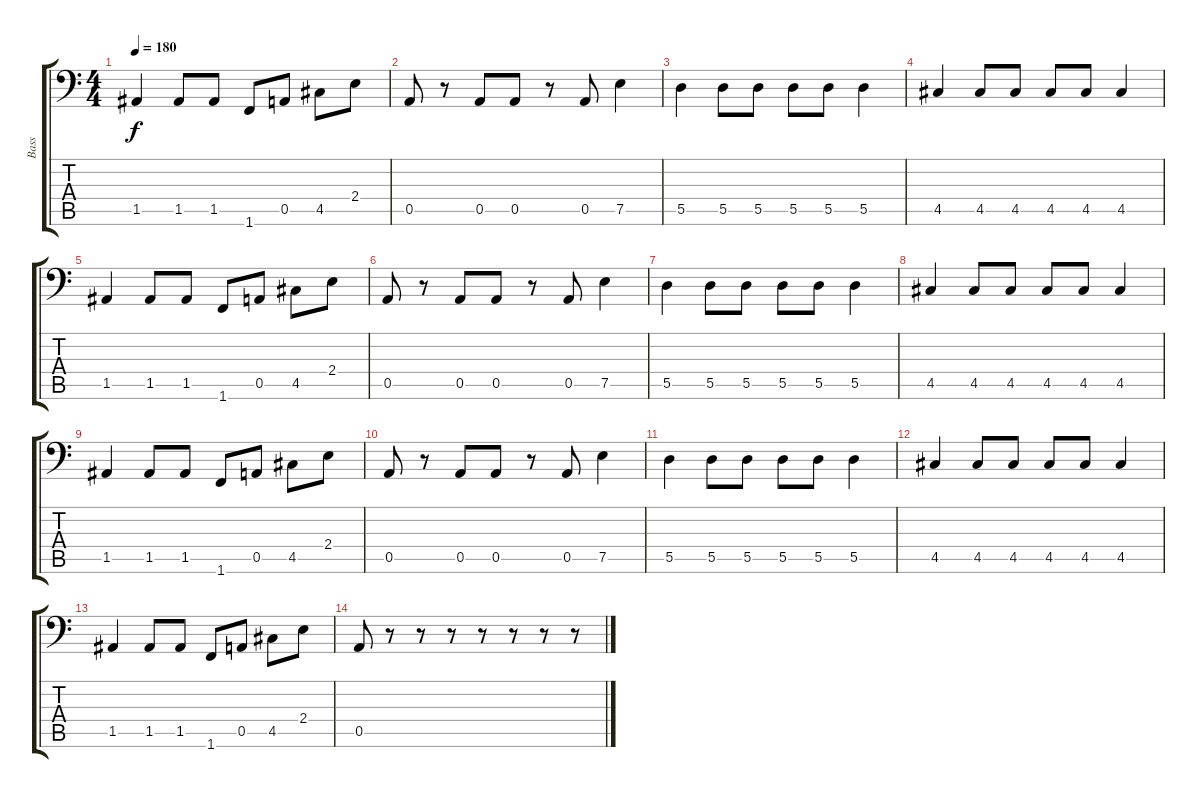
\track ("Bass" "Bass") {instrument electricbasspick}
\staff {score tabs}
\tuning (E4 B3 G2 D2 A1 E1) {hide}
\ts (4 4)
\tempo 180
\clef f4
\ks c
1.5.4{dy f} 1.5.8 1.5.8 1.6.8 0.5.8 4.5.8 2.4.8 |
0.5.8 r.8 0.5.8 0.5.8 r.8 0.5.8 7.5.4 |
5.5.4 5.5.8 5.5.8 5.5.8 5.5.8 5.5.4 |
4.5.4 4.5.8 4.5.8 4.5.8 4.5.8 4.5.4 |
1.5.4 1.5.8 1.5.8 1.6.8 0.5.8 4.5.8 2.4.8 |
0.5.8 r.8 0.5.8 0.5.8 r.8 0.5.8 7.5.4 |
5.5.4 5.5.8 5.5.8 5.5.8 5.5.8 5.5.4 |
4.5.4 4.5.8 4.5.8 4.5.8 4.5.8 4.5.4 |
1.5.4 1.5.8 1.5.8 1.6.8 0.5.8 4.5.8 2.4.8 |
0.5.8 r.8 0.5.8 0.5.8 r.8 0.5.8 7.5.4 |
5.5.4 5.5.8 5.5.8 5.5.8 5.5.8 5.5.4 |
4.5.4 4.5.8 4.5.8 4.5.8 4.5.8 4.5.4 |
1.5.4 1.5.8 1.5.8 1.6.8 0.5.8 4.5.8 2.4.8 |
0.5.8 r.8 r.8 r.8 r.8 r.8 r.8 r.8
